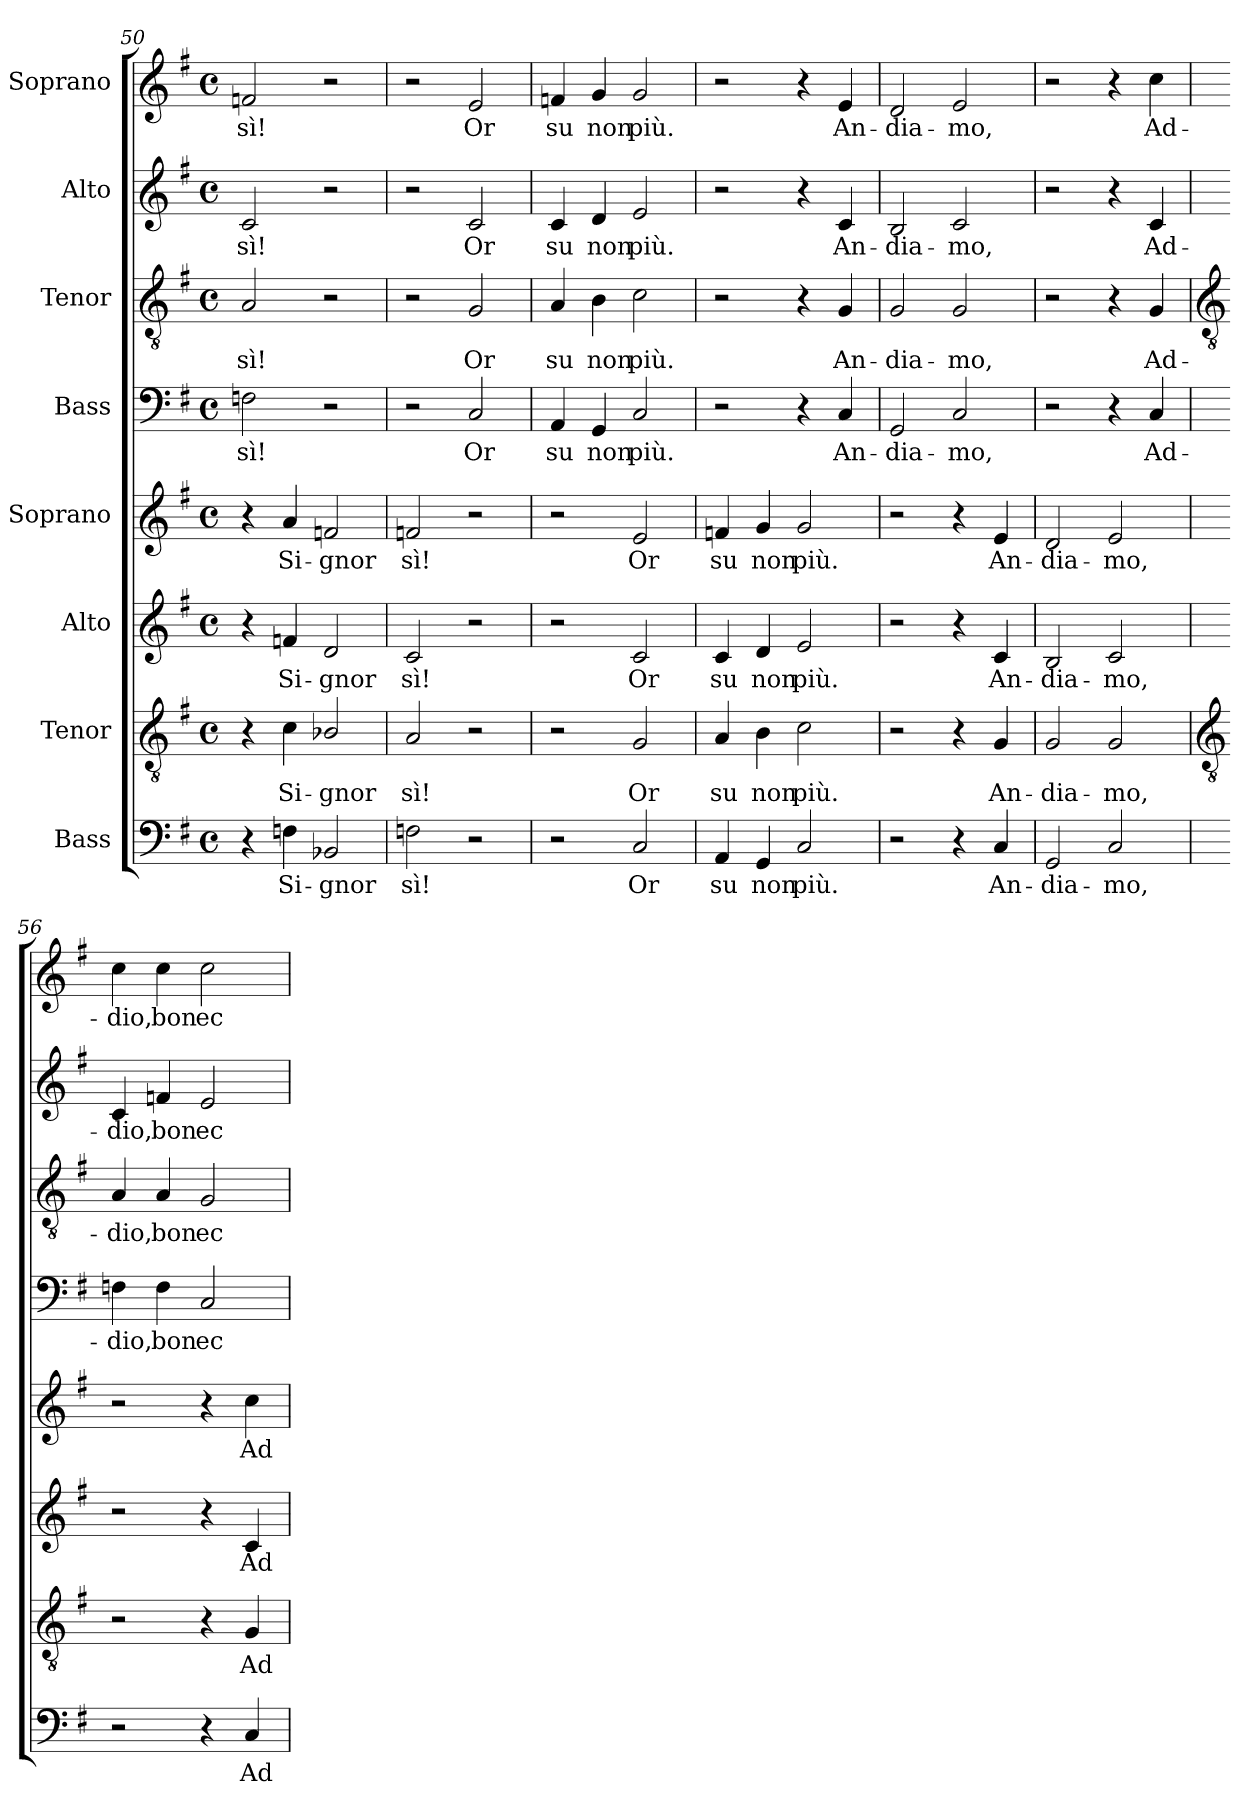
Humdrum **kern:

**kern	**text	**kern	**text	**kern	**text	**kern	**text	**kern	**text	**kern	**text	**kern	**text	**kern	**text
*part8	*part8	*part7	*part7	*part6	*part6	*part5	*part5	*part4	*part4	*part3	*part3	*part2	*part2	*part1	*part1
*staff8	*staff8	*staff7	*staff7	*staff6	*staff6	*staff5	*staff5	*staff4	*staff4	*staff3	*staff3	*staff2	*staff2	*staff1	*staff1
*I"Bass	*	*I"Tenor	*	*I"Alto	*	*I"Soprano	*	*I"Bass	*	*I"Tenor	*	*I"Alto	*	*I"Soprano	*
*clefF4	*	*clefGv2	*	*clefG2	*	*clefG2	*	*clefF4	*	*clefGv2	*	*clefG2	*	*clefG2	*
*k[f#]	*	*k[f#]	*	*k[f#]	*	*k[f#]	*	*k[f#]	*	*k[f#]	*	*k[f#]	*	*k[f#]	*
*G:	*	*G:	*	*G:	*	*G:	*	*G:	*	*G:	*	*G:	*	*G:	*
*M4/4	*	*M4/4	*	*M4/4	*	*M4/4	*	*M4/4	*	*M4/4	*	*M4/4	*	*M4/4	*
*met(c)	*	*met(c)	*	*met(c)	*	*met(c)	*	*met(c)	*	*met(c)	*	*met(c)	*	*met(c)	*
=50	=50	=50	=50	=50	=50	=50	=50	=50	=50	=50	=50	=50	=50	=50	=50
!	!	!	!	!	!	!	!	!	!LO:LY:b	!	!LO:LY:b	!	!LO:LY:b	!	!LO:LY:b
4r	.	4r	.	4r	.	4r	.	2Fn	sì!	2A	sì!	2c	sì!	2fn	sì!
!	!LO:LY:b	!	!LO:LY:b	!	!LO:LY:b	!	!LO:LY:b	!	!	!	!	!	!	!	!
4Fn	Si-	4c	Si-	4fn	Si-	4a	Si-	.	.	.	.	.	.	.	.
!	!LO:LY:b	!	!LO:LY:b	!	!LO:LY:b	!	!LO:LY:b	!	!	!	!	!	!	!	!
2BB-X	-gnor	2B-X/	-gnor	2d	-gnor	2fn	-gnor	2r	.	2r	.	2r	.	2r	.
=51	=51	=51	=51	=51	=51	=51	=51	=51	=51	=51	=51	=51	=51	=51	=51
!	!LO:LY:b	!	!LO:LY:b	!	!LO:LY:b	!	!LO:LY:b	!	!	!	!	!	!	!	!
2Fn	sì!	2A	sì!	2c	sì!	2fn	sì!	2r	.	2r	.	2r	.	2r	.
!	!	!	!	!	!	!	!	!	!LO:LY:b	!	!LO:LY:b	!	!LO:LY:b	!	!LO:LY:b
2r	.	2r	.	2r	.	2r	.	2C	Or	2G	Or	2c	Or	2e	Or
=52	=52	=52	=52	=52	=52	=52	=52	=52	=52	=52	=52	=52	=52	=52	=52
!	!	!	!	!	!	!	!	!	!LO:LY:b	!	!LO:LY:b	!	!LO:LY:b	!	!LO:LY:b
2r	.	2r	.	2r	.	2r	.	4AA	su	4A	su	4c	su	4fn	su
!	!	!	!	!	!	!	!	!	!LO:LY:b	!	!LO:LY:b	!	!LO:LY:b	!	!LO:LY:b
.	.	.	.	.	.	.	.	4GG	non	4B	non	4d	non	4g	non
!	!LO:LY:b	!	!LO:LY:b	!	!LO:LY:b	!	!LO:LY:b	!	!LO:LY:b	!	!LO:LY:b	!	!LO:LY:b	!	!LO:LY:b
2C	Or	2G	Or	2c	Or	2e	Or	2C	più.	2c	più.	2e	più.	2g	più.
=53	=53	=53	=53	=53	=53	=53	=53	=53	=53	=53	=53	=53	=53	=53	=53
!	!LO:LY:b	!	!LO:LY:b	!	!LO:LY:b	!	!LO:LY:b	!	!	!	!	!	!	!	!
4AA	su	4A	su	4c	su	4fn	su	2r	.	2r	.	2r	.	2r	.
!	!LO:LY:b	!	!LO:LY:b	!	!LO:LY:b	!	!LO:LY:b	!	!	!	!	!	!	!	!
4GG	non	4B	non	4d	non	4g	non	.	.	.	.	.	.	.	.
!	!LO:LY:b	!	!LO:LY:b	!	!LO:LY:b	!	!LO:LY:b	!	!	!	!	!	!	!	!
2C	più.	2c	più.	2e	più.	2g	più.	4r	.	4r	.	4r	.	4r	.
!	!	!	!	!	!	!	!	!	!LO:LY:b	!	!LO:LY:b	!	!LO:LY:b	!	!LO:LY:b
.	.	.	.	.	.	.	.	4C	An-	4G	An-	4c	An-	4e	An-
=54	=54	=54	=54	=54	=54	=54	=54	=54	=54	=54	=54	=54	=54	=54	=54
!	!	!	!	!	!	!	!	!	!LO:LY:b	!	!LO:LY:b	!	!LO:LY:b	!	!LO:LY:b
2r	.	2r	.	2r	.	2r	.	2GG	-dia-	2G	-dia-	2B	-dia-	2d	-dia-
!	!	!	!	!	!	!	!	!	!LO:LY:b	!	!LO:LY:b	!	!LO:LY:b	!	!LO:LY:b
4r	.	4r	.	4r	.	4r	.	2C	-mo,	2G	-mo,	2c	-mo,	2e	-mo,
!	!LO:LY:b	!	!LO:LY:b	!	!LO:LY:b	!	!LO:LY:b	!	!	!	!	!	!	!	!
4C	An-	4G	An-	4c	An-	4e	An-	.	.	.	.	.	.	.	.
=55	=55	=55	=55	=55	=55	=55	=55	=55	=55	=55	=55	=55	=55	=55	=55
!	!LO:LY:b	!	!LO:LY:b	!	!LO:LY:b	!	!LO:LY:b	!	!	!	!	!	!	!	!
2GG	-dia-	2G	-dia-	2B	-dia-	2d	-dia-	2r	.	2r	.	2r	.	2r	.
!	!LO:LY:b	!	!LO:LY:b	!	!LO:LY:b	!	!LO:LY:b	!	!	!	!	!	!	!	!
2C	-mo,	2G	-mo,	2c	-mo,	2e	-mo,	4r	.	4r	.	4r	.	4r	.
!	!	!	!	!	!	!	!	!	!LO:LY:b	!	!LO:LY:b	!	!LO:LY:b	!	!LO:LY:b
.	.	.	.	.	.	.	.	4C	Ad-	4G	Ad-	4c	Ad-	4cc	Ad-
!!LO:LB:g=z
=56	=56	=56	=56	=56	=56	=56	=56	=56	=56	=56	=56	=56	=56	=56	=56
*	*	*clefGv2	*	*	*	*	*	*	*	*clefGv2	*	*	*	*	*
!	!	!	!	!	!	!	!	!	!LO:LY:b	!	!LO:LY:b	!	!LO:LY:b	!	!LO:LY:b
2r	.	2r	.	2r	.	2r	.	4Fn	-dio,	4A	-dio,	4c	-dio,	4cc	-dio,
!	!	!	!	!	!	!	!	!	!LO:LY:b	!	!LO:LY:b	!	!LO:LY:b	!	!LO:LY:b
.	.	.	.	.	.	.	.	4F	bon	4A	bon	4fn	bon	4cc	bon
!	!	!	!	!	!	!	!	!	!LO:LY:b	!	!LO:LY:b	!	!LO:LY:b	!	!LO:LY:b
4r	.	4r	.	4r	.	4r	.	2C	ec-	2G	ec-	2e	ec-	2cc	ec-
!	!LO:LY:b	!	!LO:LY:b	!	!LO:LY:b	!	!LO:LY:b	!	!	!	!	!	!	!	!
4C	Ad-	4G	Ad-	4c	Ad-	4cc	Ad-	.	.	.	.	.	.	.	.
=	=	=	=	=	=	=	=	=	=	=	=	=	=	=	=
*-	*-	*-	*-	*-	*-	*-	*-	*-	*-	*-	*-	*-	*-	*-	*-
